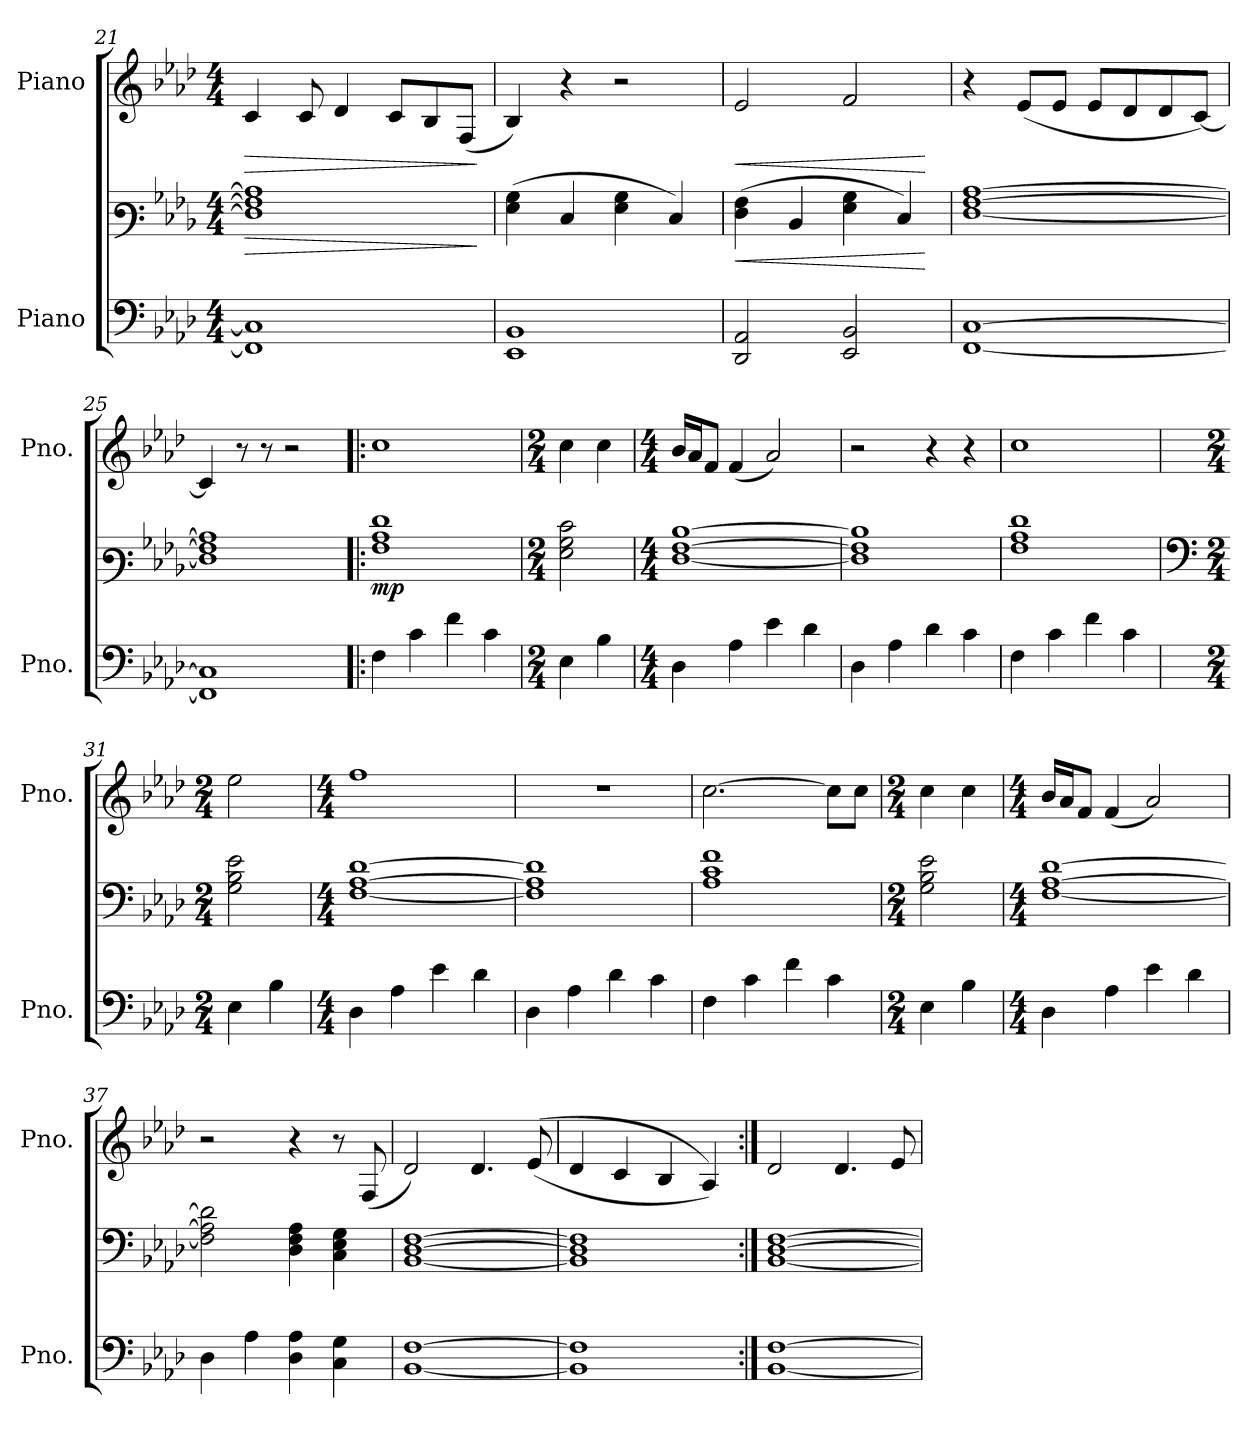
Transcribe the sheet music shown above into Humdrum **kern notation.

**kern	**kern	**dynam	**kern	**dynam
*part2	*part2	*part2	*part1	*part1
*staff3	*staff2	*staff2/3	*staff1	*staff1
*I"Piano	*	*	*I"Piano	*
*I'Pno.	*	*	*I'Pno.	*
*clefF4	*clefF3	*	*clefG2	*
*k[b-e-a-d-]	*k[b-e-a-d-]	*	*k[b-e-a-d-]	*
*M4/4	*M4/4	*	*M4/4	*
=21	=21	=21	=21	=21
!	!	!LO:HP:b	!	!LO:HP:b
1FF] 1C]	1F] 1A-] 1c]	>	4c/	>
.	.	.	8c/	.
.	.	.	4d-/	.
.	.	.	8c/L	.
.	.	.	8B-/	.
.	.	.	(8F/J	.
.	.	]	.	]
=22	=22	=22	=22	=22
1EE- 1BB-	(4G\ 4B-\	.	4B-/)	.
.	4E-/	.	4r	.
.	4G\ 4B-\	.	2r	.
.	4E-/)	.	.	.
=23	=23	=23	=23	=23
!	!	!LO:HP:b	!	!LO:HP:b
2DD-/ 2AA-/	(4F\ 4A-\	<	2e-/	<
.	4D-/	.	.	.
2EE-/ 2BB-/	4G\ 4B-\	.	2f/	.
.	4E-/)	.	.	.
.	.	[	.	[
!!LO:PB:g=z
=24	=24	=24	=24	=24
[1FF [1C	[1F [1A- [1c	.	4r	.
.	.	.	(8e-/L	.
.	.	.	8e-/J	.
.	.	.	8e-/L	.
.	.	.	8d-/	.
.	.	.	8d-/	.
.	.	.	[8c/J)	.
=25	=25	=25	=25	=25
1FF] 1C]	1F] 1A-] 1c]	.	4c/]	.
.	.	.	8r	.
.	.	.	8r	.
.	.	.	2r	.
=26!|:	=26!|:	=26!|:	=26!|:	=26!|:
!	!	!LO:DY:b	!	!
4F\	1A- 1c 1f	mp	1cc	.
4c\	.	.	.	.
4f\	.	.	.	.
4c\	.	.	.	.
=27	=27	=27	=27	=27
*M2/4	*M2/4	*	*M2/4	*
4E-\	2G\ 2B-\ 2e-\	.	4cc\	.
4B-\	.	.	4cc\	.
=28	=28	=28	=28	=28
*M4/4	*M4/4	*	*M4/4	*
4D-\	[1F [1A- [1d-	.	16b-/LL	.
.	.	.	16a-/J	.
.	.	.	8f/J	.
4A-\	.	.	(4f/	.
4e-\	.	.	2a-/)	.
4d-\	.	.	.	.
=29	=29	=29	=29	=29
4D-\	1F] 1A-] 1d-]	.	2r	.
4A-\	.	.	.	.
4d-\	.	.	4r	.
4c\	.	.	4r	.
!!LO:LB:g=z
=30	=30	=30	=30	=30
4F\	1A- 1c 1f	.	1cc	.
4c\	.	.	.	.
4f\	.	.	.	.
4c\	.	.	.	.
=31	=31	=31	=31	=31
*	*clefF4	*	*	*
*M2/4	*M2/4	*	*M2/4	*
4E-\	2G\ 2B-\ 2e-\	.	2ee-\	.
4B-\	.	.	.	.
=32	=32	=32	=32	=32
*M4/4	*M4/4	*	*M4/4	*
4D-\	[1F [1A- [1d-	.	1ff	.
4A-\	.	.	.	.
4e-\	.	.	.	.
4d-\	.	.	.	.
=33	=33	=33	=33	=33
4D-\	1F] 1A-] 1d-]	.	1r	.
4A-\	.	.	.	.
4d-\	.	.	.	.
4c\	.	.	.	.
=34	=34	=34	=34	=34
4F\	1A- 1c 1f	.	[2.cc\	.
4c\	.	.	.	.
4f\	.	.	.	.
4c\	.	.	8cc\L]	.
.	.	.	8cc\J	.
=35	=35	=35	=35	=35
*M2/4	*M2/4	*	*M2/4	*
4E-\	2G\ 2B-\ 2e-\	.	4cc\	.
4B-\	.	.	4cc\	.
!!LO:LB:g=z
=36	=36	=36	=36	=36
*M4/4	*M4/4	*	*M4/4	*
4D-\	[1F [1A- [1d-	.	16b-/LL	.
.	.	.	16a-/J	.
.	.	.	8f/J	.
4A-\	.	.	(4f/	.
4e-\	.	.	2a-/)	.
4d-\	.	.	.	.
=37	=37	=37	=37	=37
4D-\	2F\] 2A-\] 2d-\]	.	2r	.
4A-\	.	.	.	.
4D-\ 4A-\	4D-\ 4F\ 4A-\	.	4r	.
4C\ 4G\	4C\ 4E-\ 4G\	.	8r	.
.	.	.	(8F/	.
=38	=38	=38	=38	=38
[1BB- [1F	[1BB- [1D- [1F	.	2d-/)	.
.	.	.	4.d-/	.
.	.	.	((8e-/	.
=39	=39	=39	=39	=39
1BB-] 1F]	1BB-] 1D-] 1F]	.	4d-/	.
.	.	.	4c/	.
.	.	.	4B-/	.
.	.	.	4A-/))	.
=40:|!	=40:|!	=40:|!	=40:|!	=40:|!
[1BB- [1F	[1BB- [1D- [1F	.	2d-/	.
.	.	.	4.d-/	.
.	.	.	8e-/	.
=	=	=	=	=
*-	*-	*-	*-	*-
